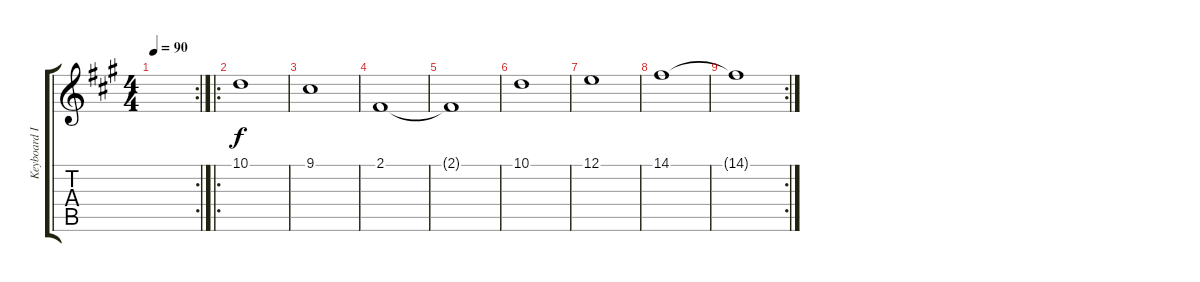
\track ("Keyboard II" "Keyboard I") {instrument tubularbells}
\staff {score tabs}
\tuning (E4 B3 G3 D3 A2 E2) {hide}
\rc 2
\ts (4 4)
\tempo 90
\clef g2
\ks f#minor
|
\ro
10.1.1 |
9.1.1 |
2.1.1 |
2.1{t}.1 |
10.1.1 |
12.1.1 |
14.1.1 |
\rc 2
14.1{t}.1
